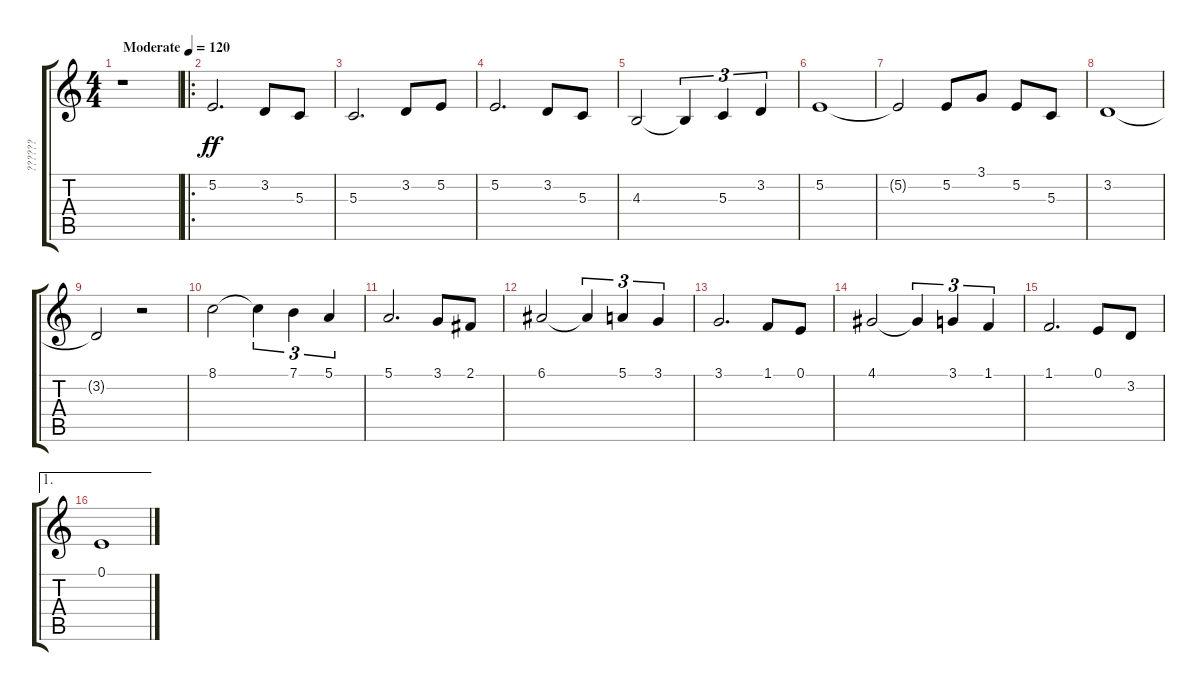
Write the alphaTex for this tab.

\track ("??????" "??????") {instrument vibraphone}
\staff {score tabs}
\tuning (E4 B3 G3 D3 A2 E2) {hide}
\ts (4 4)
\tempo (120 "Moderate")
\clef g2
\ks c
r.1{dy ff instrument vibraphone} |
\ro
5.2.2{d} 3.2.8 5.3.8 |
5.3.2{d} 3.2.8 5.2.8 |
5.2.2{d} 3.2.8 5.3.8 |
4.3.2 4.3{t}.4{tu (3 2)} 5.3.4{tu (3 2)} 3.2.4{tu (3 2)} |
5.2.1 |
5.2{t}.2 5.2.8 3.1.8 5.2.8 5.3.8 |
3.2.1 |
3.2{t}.2 r.2 |
8.1.2 8.1{t}.4{tu (3 2)} 7.1.4{tu (3 2)} 5.1.4{tu (3 2)} |
5.1.2{d} 3.1.8 2.1.8 |
6.1.2 6.1{t}.4{tu (3 2)} 5.1.4{tu (3 2)} 3.1.4{tu (3 2)} |
3.1.2{d} 1.1.8 0.1.8 |
4.1.2 4.1{t}.4{tu (3 2)} 3.1.4{tu (3 2)} 1.1.4{tu (3 2)} |
1.1.2{d} 0.1.8 3.2.8 |
\ae 1
0.1.1
